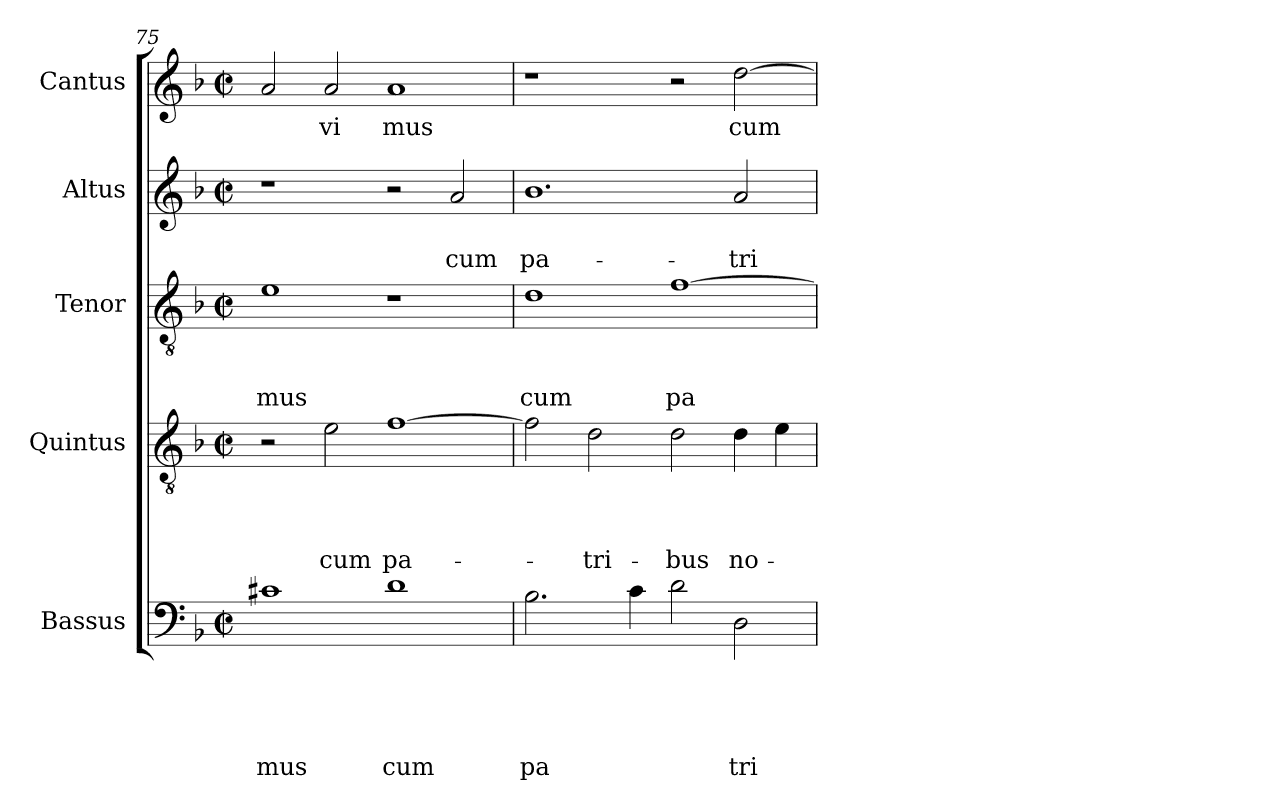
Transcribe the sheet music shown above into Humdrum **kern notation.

**kern	**text	**text	**text	**text	**text	**kern	**text	**text	**text	**text	**kern	**text	**text	**text	**kern	**text	**text	**kern	**text
*part5	*part5	*part5	*part5	*part5	*part5	*part4	*part4	*part4	*part4	*part4	*part3	*part3	*part3	*part3	*part2	*part2	*part2	*part1	*part1
*staff5	*staff5	*staff5	*staff5	*staff5	*staff5	*staff4	*staff4	*staff4	*staff4	*staff4	*staff3	*staff3	*staff3	*staff3	*staff2	*staff2	*staff2	*staff1	*staff1
*I"Bassus	*	*	*	*	*	*I"Quintus	*	*	*	*	*I"Tenor	*	*	*	*I"Altus	*	*	*I"Cantus	*
*clefF4	*	*	*	*	*	*clefGv2	*	*	*	*	*clefGv2	*	*	*	*clefG2	*	*	*clefG2	*
*k[b-]	*	*	*	*	*	*k[b-]	*	*	*	*	*k[b-]	*	*	*	*k[b-]	*	*	*k[b-]	*
*F:	*	*	*	*	*	*F:	*	*	*	*	*F:	*	*	*	*F:	*	*	*F:	*
*M2/2	*	*	*	*	*	*M2/2	*	*	*	*	*M2/2	*	*	*	*M2/2	*	*	*M2/2	*
*met(c|)	*	*	*	*	*	*met(c|)	*	*	*	*	*met(c|)	*	*	*	*met(c|)	*	*	*met(c|)	*
=75	=75	=75	=75	=75	=75	=75	=75	=75	=75	=75	=75	=75	=75	=75	=75	=75	=75	=75	=75
!	!	!	!	!	!LO:LY:b	!	!	!	!	!	!	!	!	!LO:LY:b	!	!	!	!	!
1c#X	.	.	.	.	mus	2r	.	.	.	.	1e	.	.	mus	1r	.	.	2a/	.
!	!	!	!	!	!	!	!	!	!	!LO:LY:b	!	!	!	!	!	!	!	!	!LO:LY:b
.	.	.	.	.	.	2e\	.	.	.	cum	.	.	.	.	.	.	.	2a/	vi
!	!	!	!	!	!LO:LY:b	!	!	!	!	!LO:LY:b	!	!	!	!	!	!	!	!	!LO:LY:b
1d	.	.	.	.	cum	[>1f	.	.	.	pa-	1r	.	.	.	2r	.	.	1a	mus
!	!	!	!	!	!	!	!	!	!	!	!	!	!	!	!	!	!LO:LY:b	!	!
.	.	.	.	.	.	.	.	.	.	.	.	.	.	.	2a/	.	cum	.	.
=76	=76	=76	=76	=76	=76	=76	=76	=76	=76	=76	=76	=76	=76	=76	=76	=76	=76	=76	=76
!	!	!	!	!	!LO:LY:b	!	!	!	!	!	!	!	!	!LO:LY:b	!	!	!LO:LY:b	!	!
2.B-\	.	.	.	.	pa	2f\]	.	.	.	.	1d	.	.	cum	1.b-	.	pa-	1r	.
!	!	!	!	!	!	!	!	!	!	!LO:LY:b	!	!	!	!	!	!	!	!	!
.	.	.	.	.	.	2d\	.	.	.	-tri-	.	.	.	.	.	.	.	.	.
4c\	.	.	.	.	.	.	.	.	.	.	.	.	.	.	.	.	.	.	.
!	!	!	!	!	!	!	!	!	!	!LO:LY:b	!	!	!	!LO:LY:b	!	!	!	!	!
2d\	.	.	.	.	.	2d\	.	.	.	-bus	[>1f	.	.	pa	.	.	.	2r	.
!	!	!	!	!	!LO:LY:b	!	!	!	!	!LO:LY:b	!	!	!	!	!	!	!LO:LY:b	!	!LO:LY:b
2D\	.	.	.	.	tri	4d\	.	.	.	no-	.	.	.	.	2a/	.	-tri-	[>2dd\	cum
.	.	.	.	.	.	4e\	.	.	.	.	.	.	.	.	.	.	.	.	.
=	=	=	=	=	=	=	=	=	=	=	=	=	=	=	=	=	=	=	=
*-	*-	*-	*-	*-	*-	*-	*-	*-	*-	*-	*-	*-	*-	*-	*-	*-	*-	*-	*-
